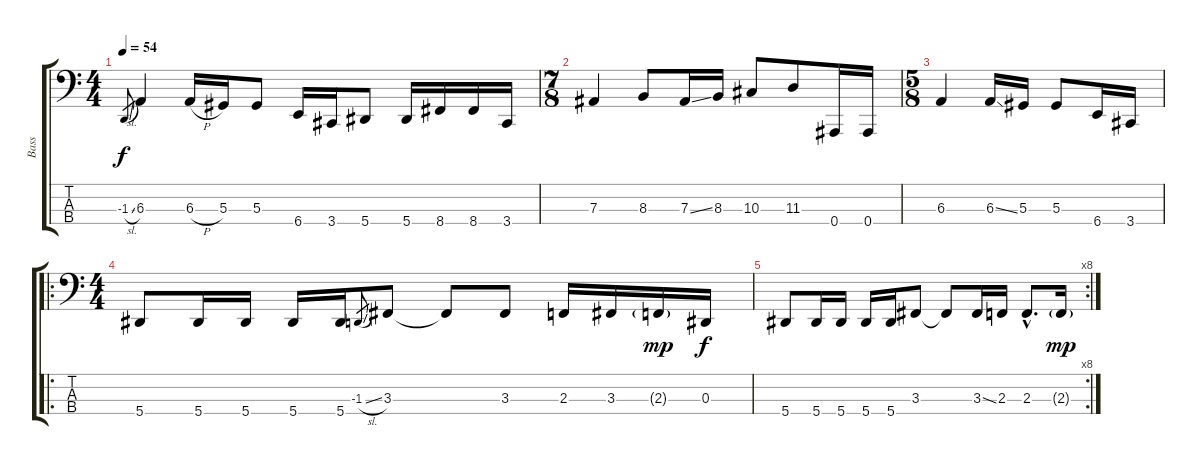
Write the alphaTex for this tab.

\track ("Bass" "Bass") {instrument electricbasspick}
\staff {score tabs}
\tuning (Db2 Ab1 Eb1 Bb0) {hide}
\ts (4 4)
\tempo 54
\clef f4
\ks c
-1.3{sl}.8{gr dy f} 6.3.4 6.3{h}.16 5.3.16 5.3.8 6.4.16 3.4.16 5.4.8 5.4.16 8.4.16 8.4.16 3.4.16 |
\ts (7 8)
7.3.4 8.3.8 7.3{ss}.16 8.3.16 10.3.8 11.3.8 0.4.16 0.4.16 |
\ts (5 8)
6.3.4 6.3{ss}.16 5.3.16 5.3.8 6.4.16 3.4.16 |
\ro
\ts (4 4)
5.4.8 5.4.16 5.4.16 5.4.16 5.4.16 -1.3{sl}.8{gr} 3.3.8 3.3{t}.8 3.3.8 2.3.16 3.3.16 2.3{g}.16{dy mp} 0.3.16{dy f} |
\rc 8
5.4.8 5.4.16 5.4.16 5.4.16 5.4.16 3.3.8 3.3{t}.8 3.3{ss}.16 2.3.16 2.3{hac}.8{d} 2.3{g}.16{dy mp}
